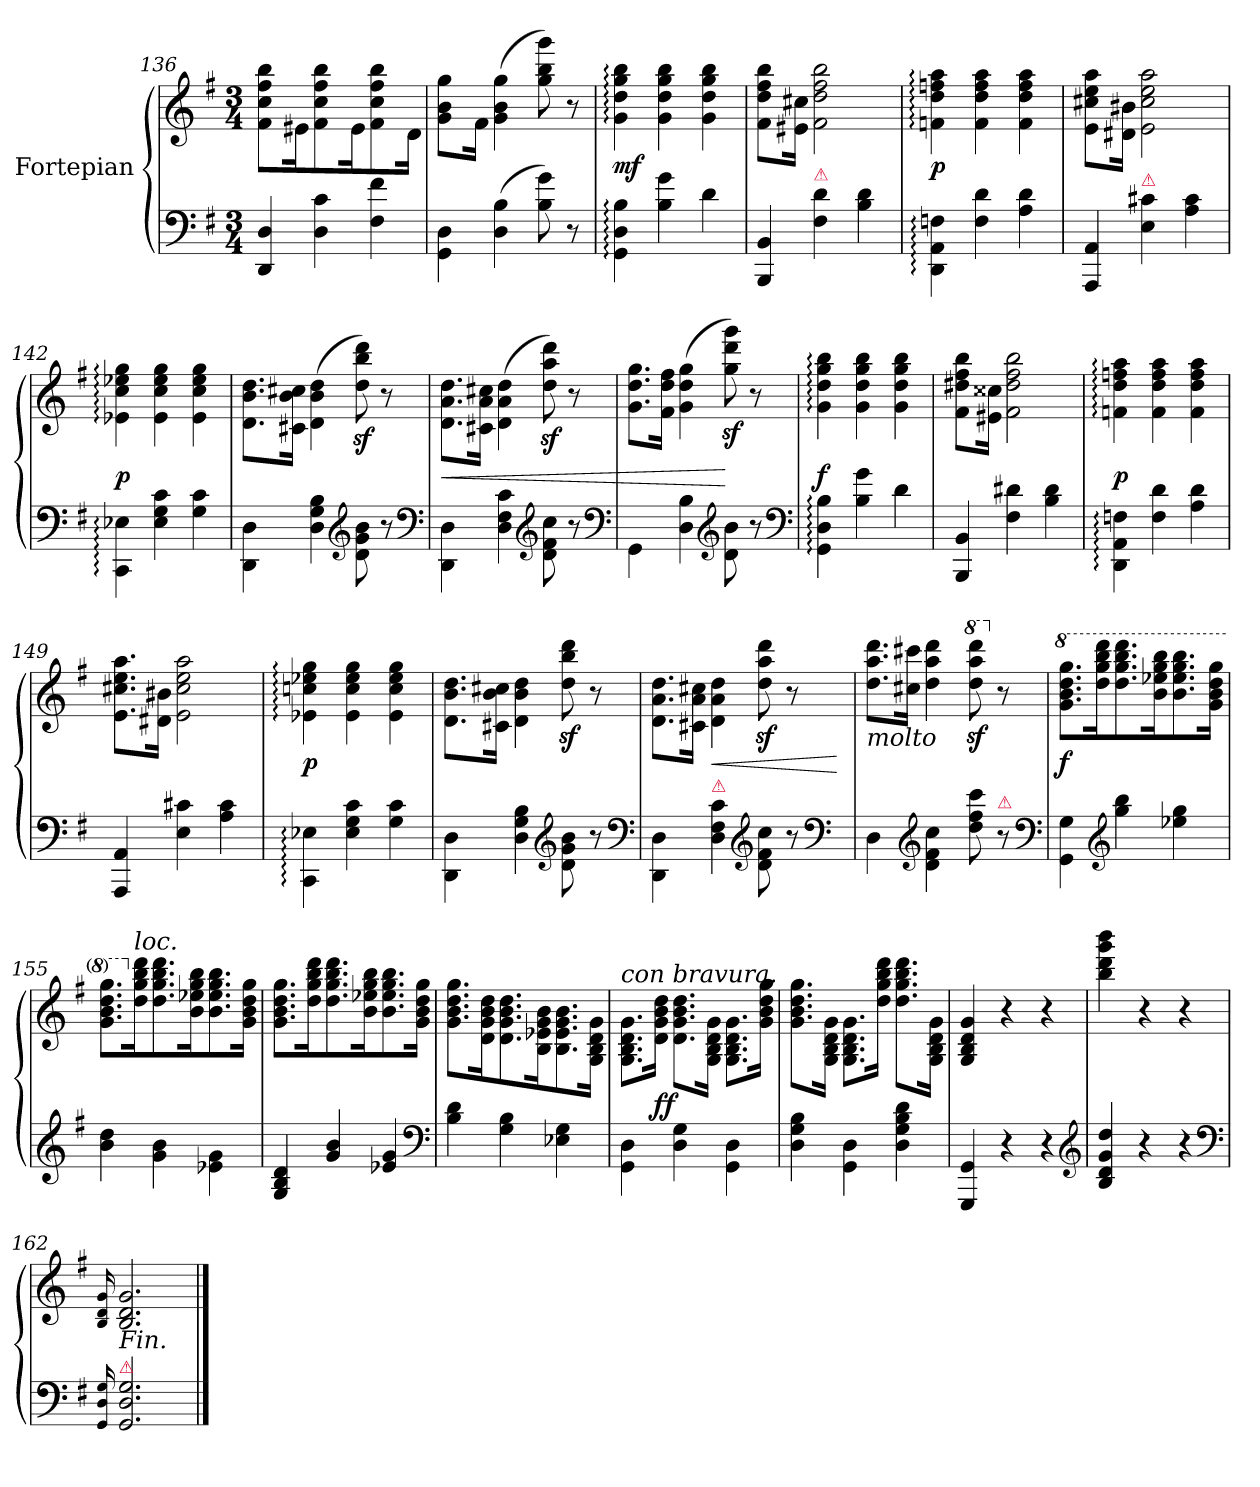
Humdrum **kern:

**kern	**kern	**dynam
*part2	*part1	*part1
*staff2	*staff1	*staff1
*	*I"Fortepian	*
*clefF4	*clefG2	*
*k[f#]	*k[f#]	*
*M3/4	*M3/4	*
=136	=136	=136
!	!LO:N:vis=8	!
4DD/ 4D/	8.f#\ 8.cc\ 8.ff#\ 8.bb\L	.
.	16e#X\K	.
!	!LO:N:vis=8	!
4D\ 4c\	8.f#\ 8.cc\ 8.ff#\ 8.bb\	.
.	16e#\K	.
!	!LO:N:vis=8	!
4F#\ 4f#\	8.f#\ 8.cc\ 8.ff#\ 8.bb\	.
.	16d\Jk	.
=137	=137	=137
!	!LO:N:vis=8	!
4GG\ 4D\	8.g\ 8.b\ 8.gg\L	.
.	16f#\Jk	.
(4D\ 4B\	(4g\ 4b\ 4gg\	.
8B\ 8g\)	8gg\ 8bb\ 8ggg\)	.
8r	8r	.
=138	=138	=138
4GG:\ 4D:\ 4B:\	4g:\ 4dd:\ 4gg:\ 4bb:\	mf
4B\ 4g\	4g\ 4dd\ 4gg\ 4bb\	.
4d\	4g\ 4dd\ 4gg\ 4bb\	.
=139	=139	=139
!	!LO:N:vis=8	!
4BBB/ 4BB/	8.f#\ 8.dd\ 8.ff#\ 8.bb\L	.
.	16e#X\ 16cc#X\Jk	.
!LO:TX:a:color=crimson:t=⚠	!	!
4F#\ 4d\	2f#\ 2dd\ 2ff#\ 2bb\	.
4B\ 4d\	.	.
=140	=140	=140
4DD:\ 4AA:\ 4Fn:\	4fn:\ 4dd:\ 4ffn:\ 4aa:\	p
4F\ 4d\	4f\ 4dd\ 4ff\ 4aa\	.
4A\ 4d\	4f\ 4dd\ 4ff\ 4aa\	.
=141	=141	=141
!	!LO:N:vis=8	!
4AAA/ 4AA/	8.e\ 8.cc#X\ 8.ee\ 8.aa\L	.
.	16d#X\ 16b#X\Jk	.
!LO:TX:a:color=crimson:t=⚠	!	!
4E\ 4c#X\	2e\ 2cc#\ 2ee\ 2aa\	.
4A\ 4c#\	.	.
=142	=142	=142
4CC:\ 4E-X:\	4e-X:\ 4cc:\ 4ee-X:\ 4gg:\	p
4E-\ 4G\ 4c\	4e-\ 4cc\ 4ee-\ 4gg\	.
4G\ 4c\	4e-\ 4cc\ 4ee-\ 4gg\	.
=143	=143	=143
4DD\ 4D\	8.d\ 8.b\ 8.dd\L	.
.	16c#X\ 16b\ 16cc#X\Jk	.
4D\ 4G\ 4B\	(4d\ 4b\ 4dd\	.
*clefG2	*	*
8d\ 8g\ 8b\	8ddz\ 8bbz\ 8dddz\)	.
8r	8r	.
*clefF4	*	*
=144	=144	=144
!	!	!LO:HP:b
4DD\ 4D\	8.d\ 8.a\ 8.dd\L	<
.	16c#X\ 16a\ 16cc#X\Jk	.
4D\ 4F#\ 4c\	(4d\ 4a\ 4dd\	.
*clefG2	*	*
8d\ 8f#\ 8cc\	8ddz\ 8aaz\ 8dddz\)	.
8r	8r	.
*clefF4	*	*
=145	=145	=145
4GG\	8.g\ 8.dd\ 8.gg\L	.
.	16f#\ 16dd\ 16ff#\Jk	.
4D\ 4B\	(4g\ 4dd\ 4gg\	.
*clefG2	*	*
8d\ 8b\	8ggz\ 8dddz\ 8gggz\)	[
8r	8r	.
*clefF4	*	*
=146	=146	=146
4GG:\ 4D:\ 4B:\	4g:\ 4dd:\ 4gg:\ 4bb:\	f
4B\ 4g\	4g\ 4dd\ 4gg\ 4bb\	.
4d\	4g\ 4dd\ 4gg\ 4bb\	.
=147	=147	=147
!	!LO:N:vis=8	!
4BBB/ 4BB/	8.f#\ 8.dd#X\ 8.ff#\ 8.bb\L	.
.	16e#X\ 16cc##X\Jk	.
4F#\ 4d#X\	2f#\ 2dd#\ 2ff#\ 2bb\	.
4B\ 4d#\	.	.
=148	=148	=148
4DD:\ 4AA:\ 4Fn:\	4fn:\ 4dd:\ 4ffn:\ 4aa:\	p
4F\ 4d\	4f\ 4dd\ 4ff\ 4aa\	.
4A\ 4d\	4f\ 4dd\ 4ff\ 4aa\	.
=149	=149	=149
4AAA/ 4AA/	8.e\ 8.cc#X\ 8.ee\ 8.aa\L	.
.	16d#X\ 16b#X\Jk	.
4E\ 4c#X\	2e\ 2cc#\ 2ee\ 2aa\	.
4A\ 4c#\	.	.
=150	=150	=150
4CC:\ 4E-X:\	4e-X:\ 4ccn:\ 4ee-X:\ 4gg:\	p
4E-\ 4G\ 4c\	4e-\ 4cc\ 4ee-\ 4gg\	.
4G\ 4c\	4e-\ 4cc\ 4ee-\ 4gg\	.
=151	=151	=151
4DD\ 4D\	8.d\ 8.b\ 8.dd\L	.
.	16c#X\ 16b\ 16cc#X\Jk	.
4D\ 4G\ 4B\	4d\ 4b\ 4dd\	.
*clefG2	*	*
8d\ 8g\ 8b\	8ddz\ 8bbz\ 8dddz\	.
8r	8r	.
*clefF4	*	*
=152	=152	=152
4DD\ 4D\	8.d\ 8.a\ 8.dd\L	.
.	16c#X\ 16a\ 16cc#X\Jk	.
!	!LO:TX:b:color=crimson:t=⚠	!
!	!	!LO:HP:b
4D\ 4F#\ 4c\	4d\ 4a\ 4dd\	<
*clefG2	*	*
8d\ 8f#\ 8cc\	8ddz\ 8aaz\ 8dddz\	.
8r	8r	.
*clefF4	*	*
.	.	[
=153	=153	=153
!	!LO:TX:b:i:t=molto	!
4D\	8.dd\ 8.aa\ 8.ddd\L	.
.	16cc#X\ 16ccc#X\Jk	.
*clefG2	*	*
4d\ 4f#\ 4cc\	4dd\ 4aa\ 4ddd\	.
*	*8va	*
8dd\ 8ff#\ 8ccc\	8dddz\ 8aaaz\ 8ddddz\	.
*	*X8va	*
!LO:TX:a:color=crimson:t=⚠	!	!
8r	8r	.
*clefF4	*	*
=154	=154	=154
*	*8va	*
4GG\ 4G\	8.gg\ 8.bb\ 8.ddd\ 8.ggg\L	f
.	16ddd\ 16ggg\ 16bbb\ 16dddd\K	.
*clefG2	*	*
4gg\ 4bb\	8.ddd\ 8.ggg\ 8.bbb\ 8.dddd\	.
.	16bb\ 16eee-X\ 16ggg\ 16bbb\K	.
4ee-X\ 4gg\	8.bb\ 8.eee-\ 8.ggg\ 8.bbb\	.
.	16gg\ 16bb\ 16ddd\ 16ggg\Jk	.
=155	=155	=155
4b\ 4dd\	8.gg\ 8.bb\ 8.ddd\ 8.ggg\L	.
*	*X8va	*
!	!LO:TX:a:i:t=loc.	!
.	16dd\ 16gg\ 16bb\ 16ddd\K	.
4g\ 4b\	8.dd\ 8.gg\ 8.bb\ 8.ddd\	.
.	16b\ 16ee-X\ 16gg\ 16bb\K	.
4e-X\ 4g\	8.b\ 8.ee-\ 8.gg\ 8.bb\	.
.	16g\ 16b\ 16dd\ 16gg\Jk	.
=156	=156	=156
4G/ 4B/ 4d/	8.g\ 8.b\ 8.dd\ 8.gg\L	.
.	16dd\ 16gg\ 16bb\ 16ddd\K	.
4g/ 4b/	8.dd\ 8.gg\ 8.bb\ 8.ddd\	.
.	16b\ 16ee-X\ 16gg\ 16bb\K	.
4e-X/ 4g/	8.b\ 8.ee-\ 8.gg\ 8.bb\	.
.	16g\ 16b\ 16dd\ 16gg\Jk	.
*clefF4	*	*
=157	=157	=157
4B\ 4d\	8.g\ 8.b\ 8.dd\ 8.gg\L	.
.	16d\ 16g\ 16b\ 16dd\K	.
4G\ 4B\	8.d\ 8.g\ 8.b\ 8.dd\	.
.	16B\ 16e-X\ 16g\ 16b\K	.
4E-X\ 4G\	8.B\ 8.e-\ 8.g\ 8.b\	.
.	16G\ 16B\ 16d\ 16g\Jk	.
=158	=158	=158
!	!LO:TX:a:i:t=con bravura.	!
4GG\ 4D\	8.G\ 8.B\ 8.d\ 8.g\L	.
.	16d\ 16g\ 16b\ 16dd\Jk	ff
4D\ 4G\	8.d\ 8.g\ 8.b\ 8.dd\L	.
.	16G\ 16B\ 16d\ 16g\Jk	.
4GG\ 4D\	8.G\ 8.B\ 8.d\ 8.g\L	.
.	16g\ 16b\ 16dd\ 16gg\Jk	.
=159	=159	=159
4D\ 4G\ 4B\	8.g\ 8.b\ 8.dd\ 8.gg\L	.
.	16G\ 16B\ 16d\ 16g\Jk	.
4GG\ 4D\	8.G\ 8.B\ 8.d\ 8.g\L	.
.	16dd\ 16gg\ 16bb\ 16ddd\Jk	.
4D\ 4G\ 4B\ 4d\	8.dd\ 8.gg\ 8.bb\ 8.ddd\L	.
.	16G\ 16B\ 16d\ 16g\Jk	.
=160	=160	=160
4GGG/ 4GG/	4G/ 4B/ 4d/ 4g/	.
4r	4r	.
4r	4r	.
*clefG2	*	*
=161	=161	=161
4B/ 4d/ 4g/ 4dd/	4bb\ 4ddd\ 4ggg\ 4bbb\	.
4r	4r	.
4r	4r	.
*clefF4	*	*
=162	=162	=162
16qqGG/ 16qqD/ 16qqG/	16qqB/ 16qqd/ 16qqg/	.
!	!LO:TX:b:i:t=Fin.	!
!LO:TX:a:color=crimson:t=⚠	!	!
2.GG/ 2.D/ 2.G/	2.B/ 2.d/ 2.g/	.
==	==	==
*-	*-	*-
